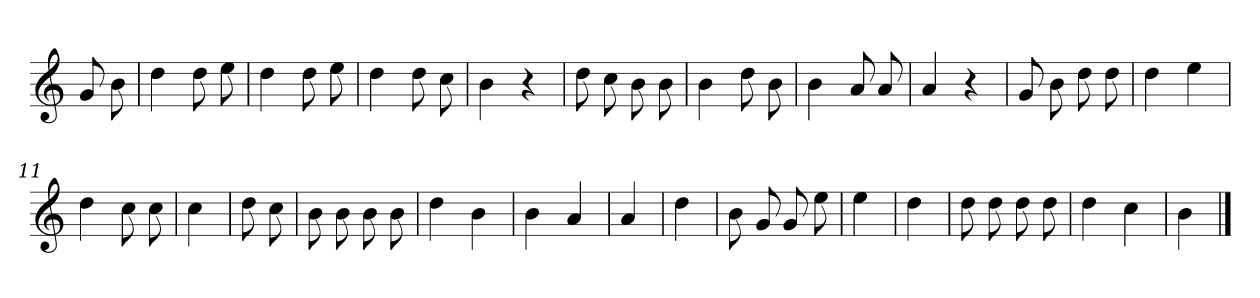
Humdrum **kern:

**kern
*part1
*staff1
*clefG2
*k[]
=
8g
8b
=1
4dd
8dd
8ee
=2
4dd
8dd
8ee
=3
4dd
8dd
8cc
=4
4b
4r
=5
8dd
8cc
8b
8b
=6
4b
8dd
8b
=7
4b
8a
8a
=8
4a
4r
=9
8g
8b
8dd
8dd
=10
4dd
4ee
=11
4dd
8cc
8cc
=12
4cc
=13
8dd
8cc
=14
8b
8b
8b
8b
=15
4dd
4b
=16
4b
4a
=17
4a
=18
4dd
=19
8b
8g
8g
8ee
=20
4ee
=21
4dd
=22
8dd
8dd
8dd
8dd
=23
4dd
4cc
=24
4b
==
*-
